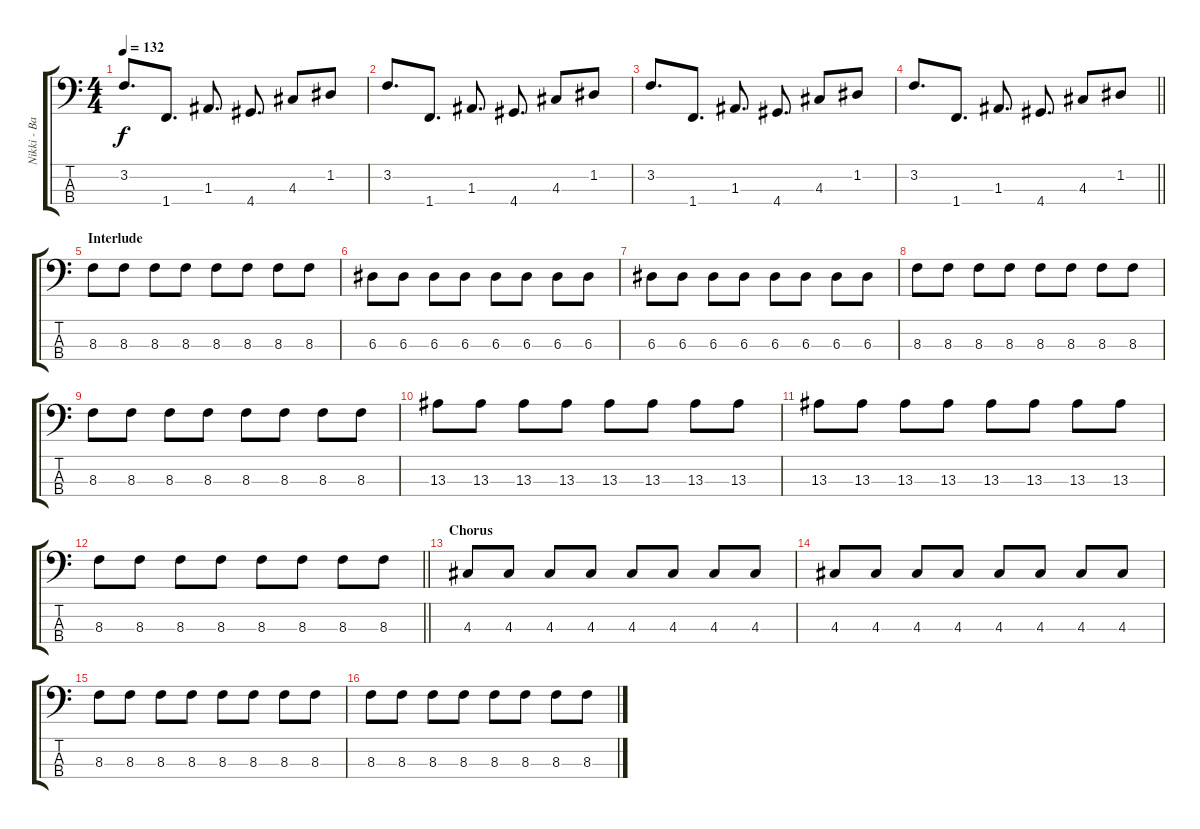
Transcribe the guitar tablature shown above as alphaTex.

\track ("Nikki - Bass" "Nikki - Ba") {instrument electricbasspick}
\staff {score tabs}
\tuning (G2 D2 A1 E1) {hide}
\ts (4 4)
\tempo 132
\clef f4
\ks c
3.2.8{d dy f} 1.4.8{d} 1.3.8{d} 4.4.8{d} 4.3.8 1.2.8 |
3.2.8{d} 1.4.8{d} 1.3.8{d} 4.4.8{d} 4.3.8 1.2.8 |
3.2.8{d} 1.4.8{d} 1.3.8{d} 4.4.8{d} 4.3.8 1.2.8 |
\barLineRight lightlight
3.2.8{d} 1.4.8{d} 1.3.8{d} 4.4.8{d} 4.3.8 1.2.8 |
\section ("" "Interlude")
8.3.8 8.3.8 8.3.8 8.3.8 8.3.8 8.3.8 8.3.8 8.3.8 |
6.3.8 6.3.8 6.3.8 6.3.8 6.3.8 6.3.8 6.3.8 6.3.8 |
6.3.8 6.3.8 6.3.8 6.3.8 6.3.8 6.3.8 6.3.8 6.3.8 |
8.3.8 8.3.8 8.3.8 8.3.8 8.3.8 8.3.8 8.3.8 8.3.8 |
8.3.8 8.3.8 8.3.8 8.3.8 8.3.8 8.3.8 8.3.8 8.3.8 |
13.3.8 13.3.8 13.3.8 13.3.8 13.3.8 13.3.8 13.3.8 13.3.8 |
13.3.8 13.3.8 13.3.8 13.3.8 13.3.8 13.3.8 13.3.8 13.3.8 |
\barLineRight lightlight
8.3.8 8.3.8 8.3.8 8.3.8 8.3.8 8.3.8 8.3.8 8.3.8 |
\section ("" "Chorus")
4.3.8 4.3.8 4.3.8 4.3.8 4.3.8 4.3.8 4.3.8 4.3.8 |
4.3.8 4.3.8 4.3.8 4.3.8 4.3.8 4.3.8 4.3.8 4.3.8 |
8.3.8 8.3.8 8.3.8 8.3.8 8.3.8 8.3.8 8.3.8 8.3.8 |
8.3.8 8.3.8 8.3.8 8.3.8 8.3.8 8.3.8 8.3.8 8.3.8
